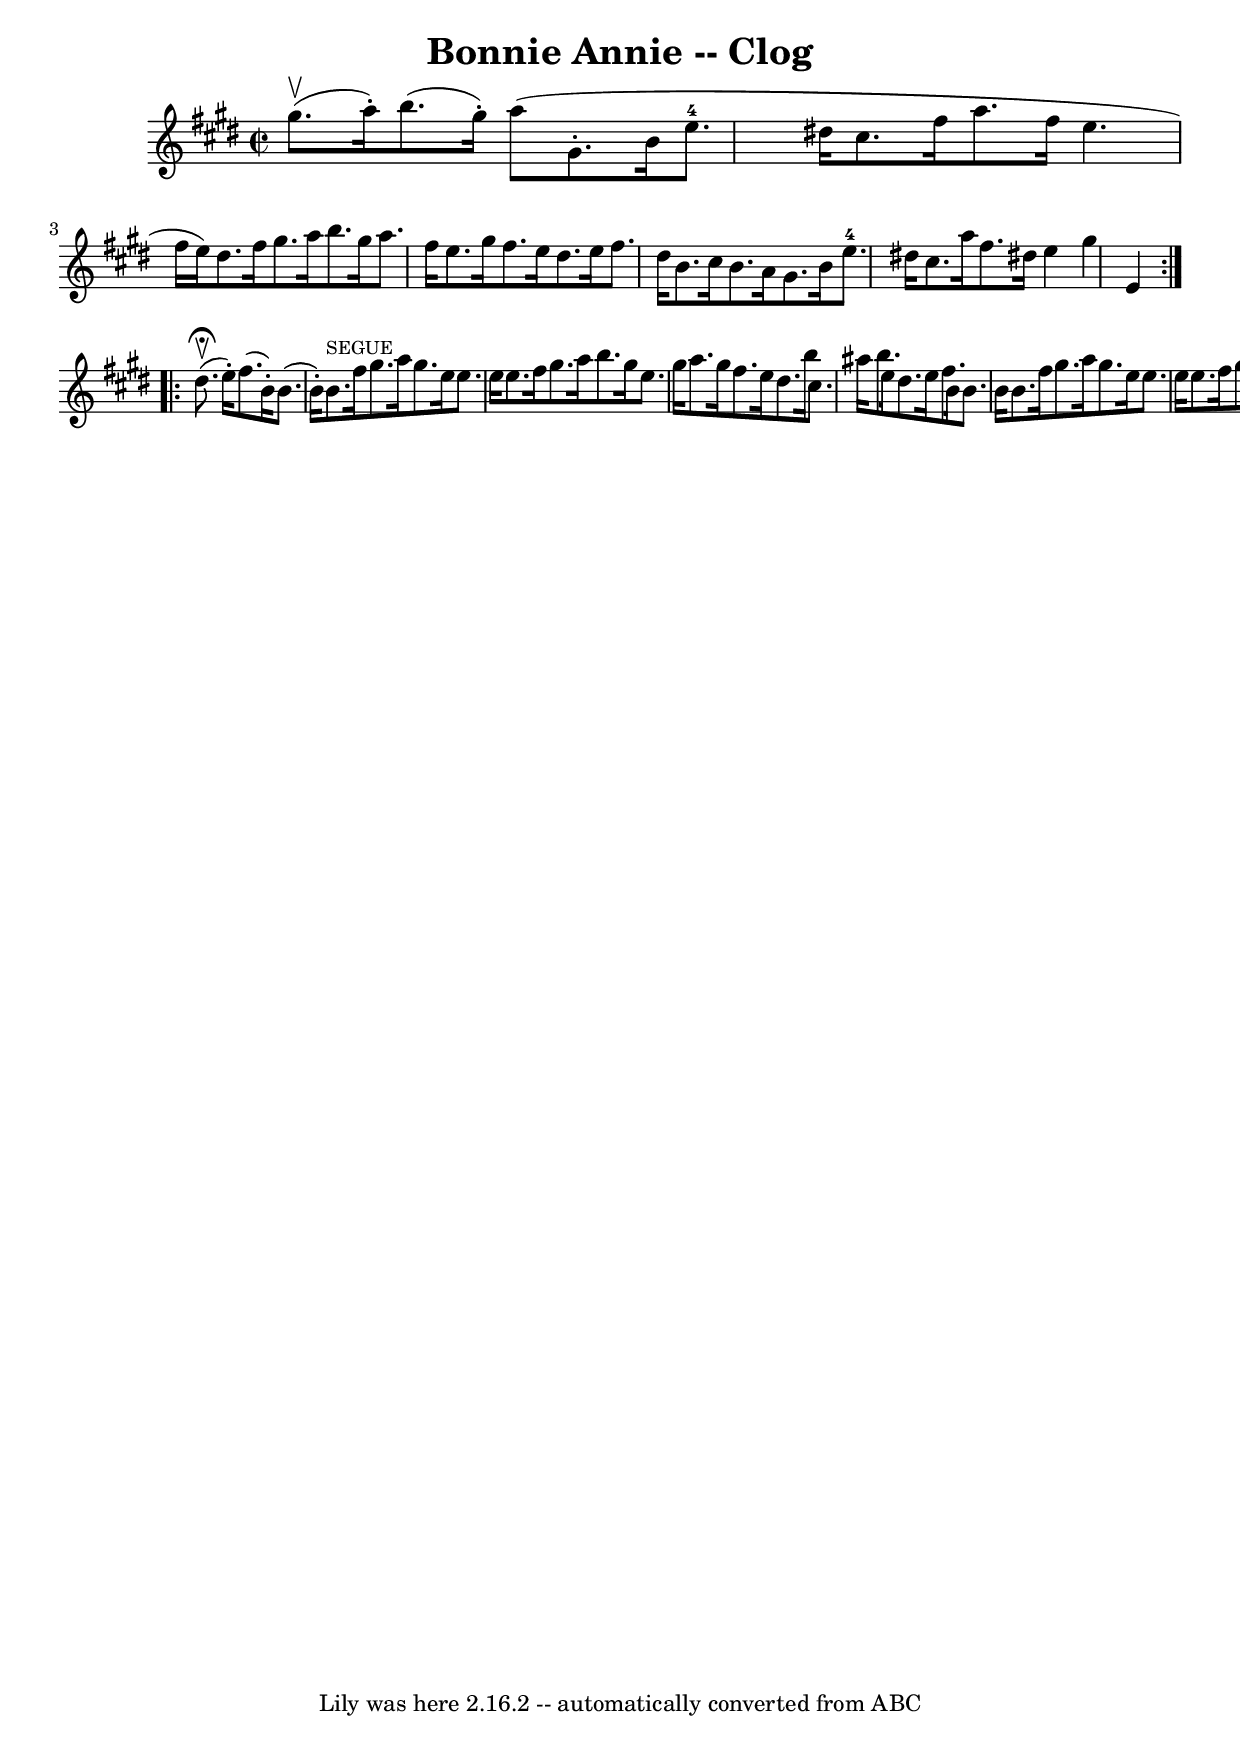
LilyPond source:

\version "2.16.2"
\include "Mammoth.ily"
\header {
  %% book = "Ryan's Mammoth Collection"
  crossRefNumber = "1"
  footnotes = "\\\\158 942"
  origin = "SCOTCH"
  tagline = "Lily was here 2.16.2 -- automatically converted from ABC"
  title = "Bonnie Annie -- Clog"

}
voicedefault =  {



  \repeat volta 2 {

    \override Staff.TimeSignature #'style = #'C
    \time 2/2 
    \key e \major
 gis''8.^\upbow(a''16 -.) |
    b''8. (
    gis''16 -.) a''8 (gis'8. -. b'16 e''8.-4 dis''!16    
    cis''8. fis''16 a''8. fis''16    |
    e''4. fis''16 (e''16 
    ) dis''8. fis''16 gis''8. a''16    |
    b''8. gis''16   
    a''8. fis''16 e''8. gis''16 fis''8. e''16    |
    dis''8. 
    e''16 fis''8. dis''16 b'8. cis''16 b'8. a'16    |
    
    gis'8. b'16 e''8.-4 dis''!16 cis''8. a''16 fis''8.    
    dis''!16    |
    e''4 gis''4 e'4    
  }     
  \repeat volta 2 {
    
    dis''8.^\fermata^\upbow(e''16 -.) |
    fis''8. (b'16 -.)   
    b'8. (b'16 -.) b'8.^\segue fis''16 gis''8. a''16    |
    
    gis''8. e''16 e''8. e''16 e''8. fis''16 gis''8. a''16    
    |
    b''8. gis''16 e''8. gis''16 a''8. gis''16    
    fis''8. e''16    |
    dis''8. b''16 cis''8. ais''16 b''8.  
    e''16 dis''8. e''16    |
    fis''8. b'16 b'8. b'16    
    b'8. fis''16 gis''8. a''16    |
    gis''8. e''16 e''8.    
    e''16 e''8. fis''16 gis''8. ais''16    |
    b''8. fis''16  
    gis''8. e''16 dis''8. fis''16 e''8. cis''16    |
    
    b'4 dis''4 b'4      
  }   

}

\score{
  <<

    \context Staff="default"
    {
      \voicedefault 
      
    }

  >>
  \layout {
    
  }
  \midi {
  }

}
